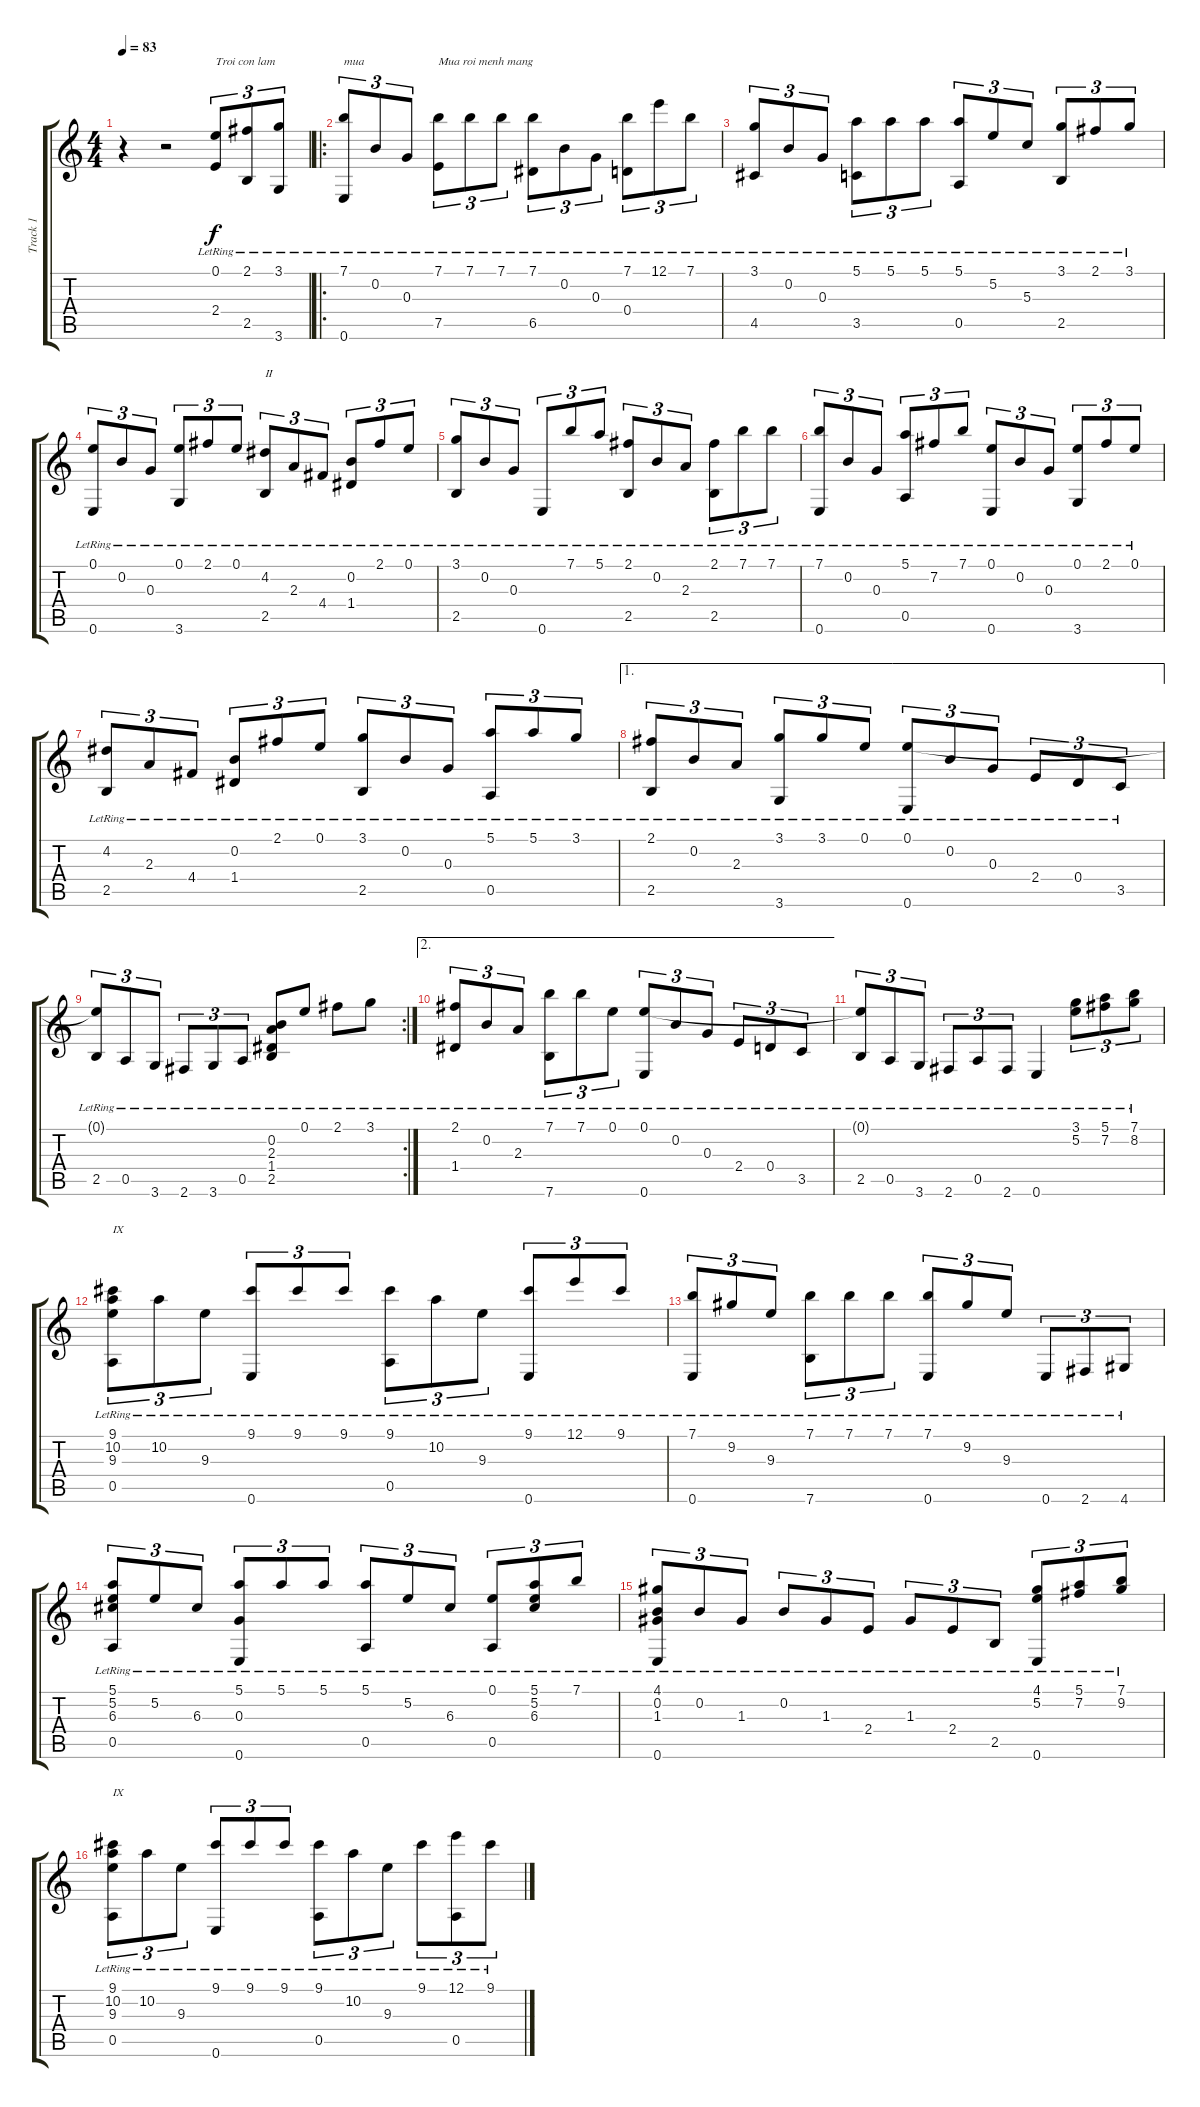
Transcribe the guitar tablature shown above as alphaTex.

\track ("Track 1" "Track 1") {instrument acousticguitarnylon}
\staff {score tabs}
\tuning (E4 B3 G3 D3 A2 E2) {hide}
\ts (4 4)
\tempo 83
\clef g2
\ks c
r.4{dy f instrument acousticguitarnylon} r.2 (0.1{lr} 2.4{lr}).8{tu (3 2) txt "Troi con lam"} (2.1{lr} 2.5{lr}).8{tu (3 2)} (3.1{lr} 3.6{lr}).8{tu (3 2)} |
\ro
(7.1{lr} 0.6{lr}).8{tu (3 2) txt "mua"} 0.2{lr}.8{tu (3 2)} 0.3{lr}.8{tu (3 2)} (7.1{lr} 7.5{lr}).8{tu (3 2) txt "Mua roi menh mang"} 7.1{lr}.8{tu (3 2)} 7.1{lr}.8{tu (3 2)} (7.1{lr} 6.5{lr}).8{tu (3 2)} 0.2{lr}.8{tu (3 2)} 0.3{lr}.8{tu (3 2)} (7.1{lr} 0.4{lr}).8{tu (3 2)} 12.1{lr}.8{tu (3 2)} 7.1{lr}.8{tu (3 2)} |
(3.1{lr} 4.5{lr}).8{tu (3 2)} 0.2{lr}.8{tu (3 2)} 0.3{lr}.8{tu (3 2)} (5.1{lr} 3.5{lr}).8{tu (3 2)} 5.1{lr}.8{tu (3 2)} 5.1{lr}.8{tu (3 2)} (5.1{lr} 0.5{lr}).8{tu (3 2)} 5.2{lr}.8{tu (3 2)} 5.3{lr}.8{tu (3 2)} (3.1{lr} 2.5{lr}).8{tu (3 2)} 2.1{lr}.8{tu (3 2)} 3.1{lr}.8{tu (3 2)} |
(0.1{lr} 0.6{lr}).8{tu (3 2)} 0.2{lr}.8{tu (3 2)} 0.3{lr}.8{tu (3 2)} (0.1{lr} 3.6{lr}).8{tu (3 2)} 2.1{lr}.8{tu (3 2)} 0.1{lr}.8{tu (3 2)} (4.2{lr} 2.5{lr}).8{tu (3 2) txt "II"} 2.3{lr}.8{tu (3 2)} 4.4{lr}.8{tu (3 2)} (0.2{lr} 1.4{lr}).8{tu (3 2)} 2.1{lr}.8{tu (3 2)} 0.1{lr}.8{tu (3 2)} |
(3.1{lr} 2.5{lr}).8{tu (3 2)} 0.2{lr}.8{tu (3 2)} 0.3{lr}.8{tu (3 2)} 0.6{lr}.8{tu (3 2)} 7.1{lr}.8{tu (3 2)} 5.1{lr}.8{tu (3 2)} (2.1{lr} 2.5{lr}).8{tu (3 2)} 0.2{lr}.8{tu (3 2)} 2.3{lr}.8{tu (3 2)} (2.1{lr} 2.5{lr}).8{tu (3 2)} 7.1{lr}.8{tu (3 2)} 7.1{lr}.8{tu (3 2)} |
(7.1{lr} 0.6{lr}).8{tu (3 2)} 0.2{lr}.8{tu (3 2)} 0.3{lr}.8{tu (3 2)} (5.1{lr} 0.5{lr}).8{tu (3 2)} 7.2{lr}.8{tu (3 2)} 7.1{lr}.8{tu (3 2)} (0.1{lr} 0.6{lr}).8{tu (3 2)} 0.2{lr}.8{tu (3 2)} 0.3{lr}.8{tu (3 2)} (0.1{lr} 3.6{lr}).8{tu (3 2)} 2.1{lr}.8{tu (3 2)} 0.1{lr}.8{tu (3 2)} |
(4.2{lr} 2.5{lr}).8{tu (3 2)} 2.3{lr}.8{tu (3 2)} 4.4{lr}.8{tu (3 2)} (0.2{lr} 1.4{lr}).8{tu (3 2)} 2.1{lr}.8{tu (3 2)} 0.1{lr}.8{tu (3 2)} (3.1{lr} 2.5{lr}).8{tu (3 2)} 0.2{lr}.8{tu (3 2)} 0.3{lr}.8{tu (3 2)} (5.1{lr} 0.5{lr}).8{tu (3 2)} 5.1{lr}.8{tu (3 2)} 3.1{lr}.8{tu (3 2)} |
\ae 1
(2.1{lr} 2.5{lr}).8{tu (3 2)} 0.2{lr}.8{tu (3 2)} 2.3{lr}.8{tu (3 2)} (3.1{lr} 3.6{lr}).8{tu (3 2)} 3.1{lr}.8{tu (3 2)} 0.1{lr}.8{tu (3 2)} (0.1{lr} 0.6{lr}).8{tu (3 2)} 0.2{lr}.8{tu (3 2)} 0.3{lr}.8{tu (3 2)} 2.4{lr}.8{tu (3 2)} 0.4{lr}.8{tu (3 2)} 3.5{lr}.8{tu (3 2)} |
\rc 2
(0.1{t} 2.5{lr}).8{tu (3 2)} 0.5{lr}.8{tu (3 2)} 3.6{lr}.8{tu (3 2)} 2.6{lr}.8{tu (3 2)} 3.6{lr}.8{tu (3 2)} 0.5{lr}.8{tu (3 2)} (0.2{lr} 2.3{lr} 1.4{lr} 2.5{lr}).8 0.1{lr}.8 2.1{lr}.8 3.1{lr}.8 |
\ae 2
(2.1{lr} 1.4{lr}).8{tu (3 2)} 0.2{lr}.8{tu (3 2)} 2.3{lr}.8{tu (3 2)} (7.1{lr} 7.6{lr}).8{tu (3 2)} 7.1{lr}.8{tu (3 2)} 0.1{lr}.8{tu (3 2)} (0.1{lr} 0.6{lr}).8{tu (3 2)} 0.2{lr}.8{tu (3 2)} 0.3{lr}.8{tu (3 2)} 2.4{lr}.8{tu (3 2)} 0.4{lr}.8{tu (3 2)} 3.5{lr}.8{tu (3 2)} |
(0.1{t} 2.5{lr}).8{tu (3 2)} 0.5{lr}.8{tu (3 2)} 3.6{lr}.8{tu (3 2)} 2.6{lr}.8{tu (3 2)} 0.5{lr}.8{tu (3 2)} 2.6{lr}.8{tu (3 2)} 0.6{lr}.4 (3.1{lr} 5.2{lr}).8{tu (3 2)} (5.1{lr} 7.2{lr}).8{tu (3 2)} (7.1{lr} 8.2{lr}).8{tu (3 2)} |
(9.1{lr} 10.2{lr} 9.3{lr} 0.5{lr}).8{tu (3 2) txt "IX"} 10.2{lr}.8{tu (3 2)} 9.3{lr}.8{tu (3 2)} (9.1{lr} 0.6{lr}).8{tu (3 2)} 9.1{lr}.8{tu (3 2)} 9.1{lr}.8{tu (3 2)} (9.1{lr} 0.5{lr}).8{tu (3 2)} 10.2{lr}.8{tu (3 2)} 9.3{lr}.8{tu (3 2)} (9.1{lr} 0.6{lr}).8{tu (3 2)} 12.1{lr}.8{tu (3 2)} 9.1{lr}.8{tu (3 2)} |
(7.1{lr} 0.6{lr}).8{tu (3 2)} 9.2{lr}.8{tu (3 2)} 9.3{lr}.8{tu (3 2)} (7.1{lr} 7.6{lr}).8{tu (3 2)} 7.1{lr}.8{tu (3 2)} 7.1{lr}.8{tu (3 2)} (7.1{lr} 0.6{lr}).8{tu (3 2)} 9.2{lr}.8{tu (3 2)} 9.3{lr}.8{tu (3 2)} 0.6{lr}.8{tu (3 2)} 2.6{lr}.8{tu (3 2)} 4.6{lr}.8{tu (3 2)} |
(5.1{lr} 5.2{lr} 6.3{lr} 0.5{lr}).8{tu (3 2)} 5.2{lr}.8{tu (3 2)} 6.3{lr}.8{tu (3 2)} (5.1{lr} 0.3{lr} 0.6{lr}).8{tu (3 2)} 5.1{lr}.8{tu (3 2)} 5.1{lr}.8{tu (3 2)} (5.1{lr} 0.5{lr}).8{tu (3 2)} 5.2{lr}.8{tu (3 2)} 6.3{lr}.8{tu (3 2)} (0.1{lr} 0.5{lr}).8{tu (3 2)} (5.1{lr} 5.2{lr} 6.3{lr}).8{tu (3 2)} 7.1{lr}.8{tu (3 2)} |
(4.1{lr} 0.2{lr} 1.3{lr} 0.6{lr}).8{tu (3 2)} 0.2{lr}.8{tu (3 2)} 1.3{lr}.8{tu (3 2)} 0.2{lr}.8{tu (3 2)} 1.3{lr}.8{tu (3 2)} 2.4{lr}.8{tu (3 2)} 1.3{lr}.8{tu (3 2)} 2.4{lr}.8{tu (3 2)} 2.5{lr}.8{tu (3 2)} (4.1{lr} 5.2{lr} 0.6{lr}).8{tu (3 2)} (5.1{lr} 7.2{lr}).8{tu (3 2)} (7.1{lr} 9.2{lr}).8{tu (3 2)} |
(9.1{lr} 10.2{lr} 9.3{lr} 0.5{lr}).8{tu (3 2) txt "IX"} 10.2{lr}.8{tu (3 2)} 9.3{lr}.8{tu (3 2)} (9.1{lr} 0.6{lr}).8{tu (3 2)} 9.1{lr}.8{tu (3 2)} 9.1{lr}.8{tu (3 2)} (9.1{lr} 0.5{lr}).8{tu (3 2)} 10.2{lr}.8{tu (3 2)} 9.3{lr}.8{tu (3 2)} 9.1{lr}.8{tu (3 2)} (12.1{lr} 0.5{lr}).8{tu (3 2)} 9.1{lr}.8{tu (3 2)}
